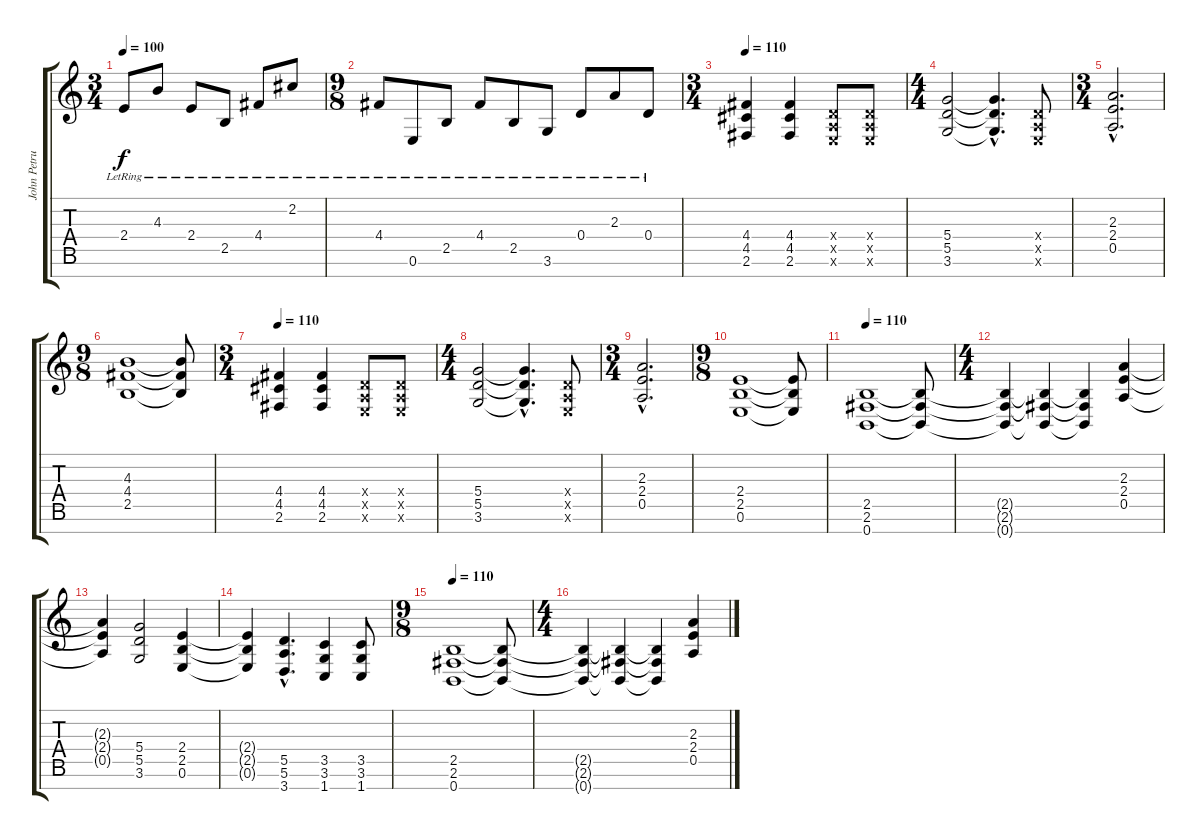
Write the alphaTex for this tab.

\track ("John Petrucci" "John Petru") {instrument acousticguitarsteel}
\staff {score tabs}
\tuning (E4 B3 G3 D3 A2 E2 B1) {hide}
\ts (3 4)
\tempo 100
\clef g2
\ks c
2.4{lr}.8{dy f} 4.3{lr}.8 2.4{lr}.8 2.5{lr}.8 4.4{lr}.8 2.2{lr}.8 |
\ts (9 8)
4.4{lr}.8 0.6{lr}.8 2.5{lr}.8 4.4{lr}.8 2.5{lr}.8 3.6{lr}.8 0.4{lr}.8 2.3{lr}.8 0.4{lr}.8 |
\ts (3 4)
\tempo 110
(4.4 4.5 2.6).4{instrument distortionguitar} (4.4 4.5 2.6).4 (0.4{x} 0.5{x} 0.6{x}).8 (0.4{x} 0.5{x} 0.6{x}).8 |
\ts (4 4)
(5.4 5.5 3.6).2 (5.4{hac t} 5.5{hac t} 3.6{hac t}).4{d} (0.4{x} 0.5{x} 0.6{x}).8 |
\ts (3 4)
(2.3{hac} 2.4{hac} 0.5{hac}).2{d} |
\ts (9 8)
(4.3 4.4 2.5).1 (4.3{t} 4.4{t} 2.5{t}).8 |
\ts (3 4)
\tempo 110
(4.4 4.5 2.6).4{instrument distortionguitar} (4.4 4.5 2.6).4 (0.4{x} 0.5{x} 0.6{x}).8 (0.4{x} 0.5{x} 0.6{x}).8 |
\ts (4 4)
(5.4 5.5 3.6).2 (5.4{hac t} 5.5{hac t} 3.6{hac t}).4{d} (0.4{x} 0.5{x} 0.6{x}).8 |
\ts (3 4)
(2.3{hac} 2.4{hac} 0.5{hac}).2{d} |
\ts (9 8)
(2.4 2.5 0.6).1 (2.4{t} 2.5{t} 0.6{t}).8 |
\tempo 110
(2.5 2.6 0.7).1{instrument distortionguitar} (2.5{t} 2.6{t} 0.7{t}).8 |
\ts (4 4)
(2.5{t} 2.6{t} 0.7{t}).4 (2.5{t} 2.6{t} 0.7{t}).4 (2.5{t} 2.6{t} 0.7{t}).4 (2.3 2.4 0.5).4 |
(2.3{t} 2.4{t} 0.5{t}).4 (5.4 5.5 3.6).2 (2.4 2.5 0.6).4 |
(2.4{t} 2.5{t} 0.6{t}).4 (5.5{hac} 5.6{hac} 3.7{hac}).4{d} (3.5 3.6 1.7).4 (3.5 3.6 1.7).8 |
\ts (9 8)
\tempo 110
(2.5 2.6 0.7).1{instrument distortionguitar} (2.5{t} 2.6{t} 0.7{t}).8 |
\ts (4 4)
(2.5{t} 2.6{t} 0.7{t}).4 (2.5{t} 2.6{t} 0.7{t}).4 (2.5{t} 2.6{t} 0.7{t}).4 (2.3 2.4 0.5).4
